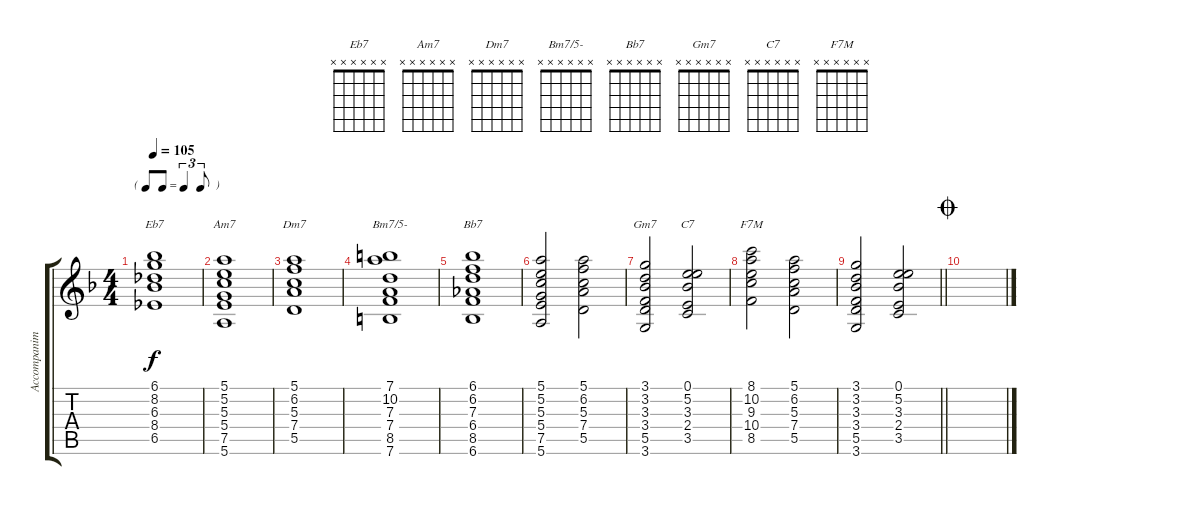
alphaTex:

\track ("Accompaniment" "Accompanim") {instrument electricguitarjazz}
\staff {score tabs}
\tuning (E4 B3 G3 D3 A2 E2) {hide}
\chord ("Eb7" x x x x x x)
\chord ("Am7" x x x x x x)
\chord ("Dm7" x x x x x x)
\chord ("Bm7/5-" x x x x x x)
\chord ("Bb7" x x x x x x)
\chord ("Gm7" x x x x x x)
\chord ("C7" x x x x x x)
\chord ("F7M" x x x x x x)
\ts (4 4)
\tf triplet8th
\tempo 105
\clef g2
\ks dminor
(6.1 8.2 6.3 8.4 6.5).1{ch "Eb7" dy f} |
(5.1 5.2 5.3 5.4 7.5 5.6).1{ch "Am7"} |
(5.1 6.2 5.3 7.4 5.5).1{ch "Dm7"} |
(7.1 10.2 7.3 7.4 8.5 7.6).1{ch "Bm7/5-"} |
(6.1 6.2 7.3 6.4 8.5 6.6).1{ch "Bb7"} |
(5.1 5.2 5.3 5.4 7.5 5.6).2 (5.1 6.2 5.3 7.4 5.5).2 |
(3.1 3.2 3.3 3.4 5.5 3.6).2{ch "Gm7"} (0.1 5.2 3.3 2.4 3.5).2{ch "C7"} |
(8.1 10.2 9.3 10.4 8.5).2{ch "F7M"} (5.1 6.2 5.3 7.4 5.5).2 |
\barLineRight lightlight
(3.1 3.2 3.3 3.4 5.5 3.6).2 (0.1 5.2 3.3 2.4 3.5).2 |
\jump coda
